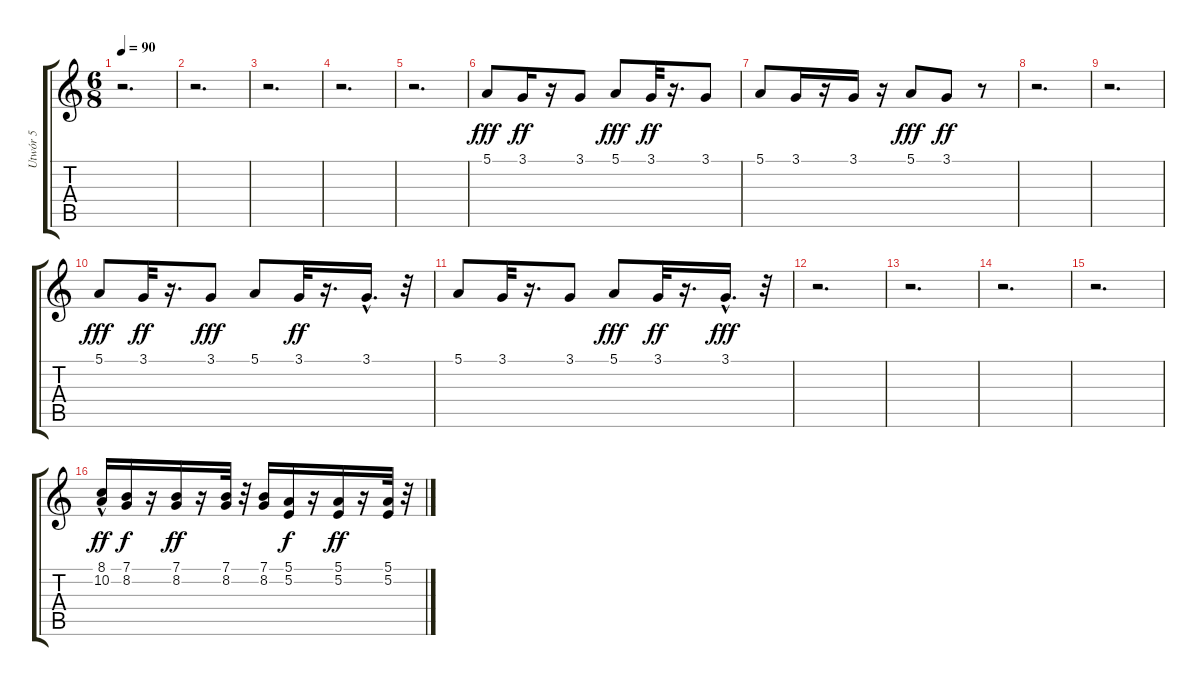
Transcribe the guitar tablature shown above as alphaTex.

\track ("Utwór 5" "Utwór 5") {instrument voiceoohs}
\staff {score tabs}
\tuning (E4 B3 G3 D3 A2 E2) {hide}
\ts (6 8)
\tempo 90
\clef g2
\ks c
r.2{d dy f} |
r.2{d} |
r.2{d} |
r.2{d} |
r.2{d} |
5.1.8{dy fff} 3.1.16{dy ff} r.16 3.1.8 5.1.8{dy fff} 3.1.32{dy ff} r.16{d} 3.1.8 |
5.1.8 3.1.16 r.16 3.1.16 r.16 5.1.8{dy fff} 3.1.8{dy ff} r.8 |
r.2{d} |
r.2{d} |
5.1.8{dy fff} 3.1.32{dy ff} r.16{d} 3.1.8{dy fff} 5.1.8 3.1.32{dy ff} r.16{d} 3.1{hac}.16{d} r.32 |
5.1.8 3.1.32 r.16{d} 3.1.8 5.1.8{dy fff} 3.1.32{dy ff} r.16{d} 3.1{hac}.16{d dy fff} r.32 |
r.2{d} |
r.2{d} |
r.2{d} |
r.2{d} |
(8.1{hac} 10.2{hac}).16{dy ff} (7.1 8.2).16{dy f} r.16 (7.1 8.2).16{dy ff} r.16 (7.1 8.2).32 r.32 (7.1 8.2).16 (5.1 5.2).16{dy f} r.16 (5.1 5.2).16{dy ff} r.16 (5.1 5.2).32 r.32
